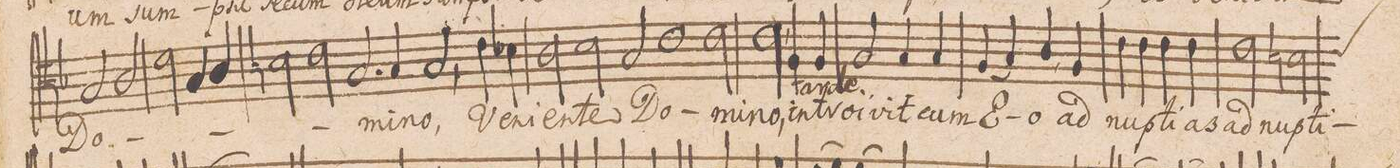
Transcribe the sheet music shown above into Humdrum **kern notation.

**kern	**text
*I"TENOR.	*
*clefC4	*
*k[b-]	*
*met(C|)	*
2G/	Do-
2A/	.
=40-	=40-
2d\	.
4G/	.
4A/	.
2Bn\	.
2c\	.
=41-	=41-
2.G/	.
4G/	-mi-
2G,/	-no,
4c\	Ve-
4B-X\	-ni-
=42-	=42-
2A\	-en-
2B-\	-te
2G/	Do-
1c\	.
=43-	=43-
2c\	-mi-
2c,\	-no,
4F/	in-
4F/	-tro-
=44-	=44-
2G/	-i-
4G/	-vit
4G/	cum
(<4F/	E-
4G/)	.
4A,/	-o
4F/	ad
=45-	=45-
4c\	nu-
4c\	-pti-
4c\	-as
4c\	ad
2c\	nu-
*custos:c	*
2Bn\	-pti-
=46-	=46-
*-	*-
